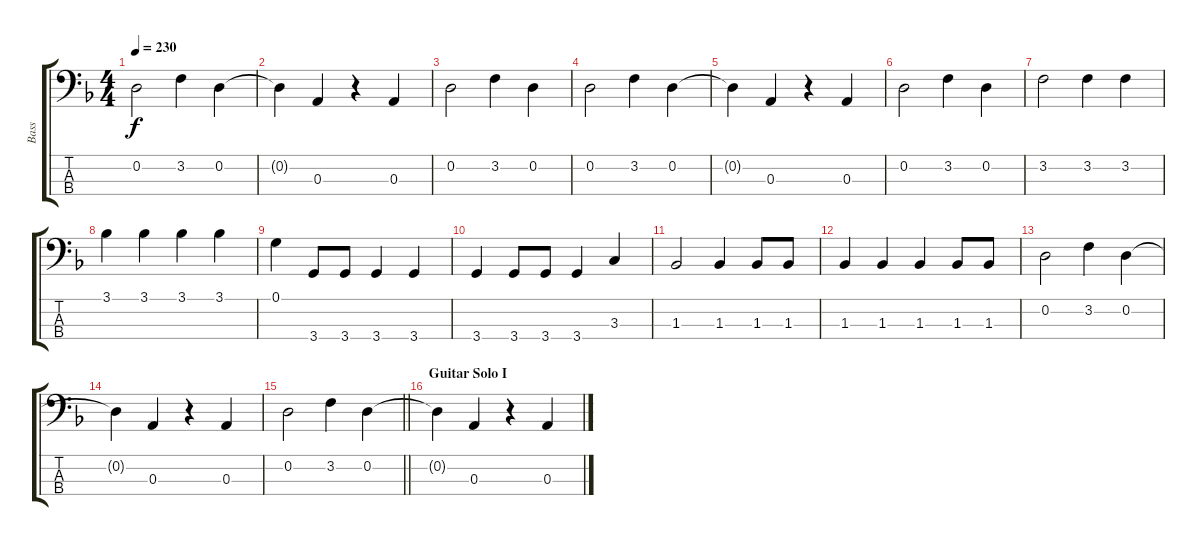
\track ("Bass" "Bass") {instrument electricbassfinger}
\staff {score tabs}
\tuning (G2 D2 A1 E1) {hide}
\ts (4 4)
\tempo 230
\clef f4
\ks dminor
0.2.2{dy f} 3.2.4 0.2.4 |
0.2{t}.4 0.3.4 r.4 0.3.4 |
0.2.2 3.2.4 0.2.4 |
0.2.2 3.2.4 0.2.4 |
0.2{t}.4 0.3.4 r.4 0.3.4 |
0.2.2 3.2.4 0.2.4 |
3.2.2 3.2.4 3.2.4 |
3.1.4 3.1.4 3.1.4 3.1.4 |
0.1.4 3.4.8 3.4.8 3.4.4 3.4.4 |
3.4.4 3.4.8 3.4.8 3.4.4 3.3.4 |
1.3.2 1.3.4 1.3.8 1.3.8 |
1.3.4 1.3.4 1.3.4 1.3.8 1.3.8 |
0.2.2 3.2.4 0.2.4 |
0.2{t}.4 0.3.4 r.4 0.3.4 |
\barLineRight lightlight
0.2.2 3.2.4 0.2.4 |
\section ("" "Guitar Solo I")
0.2{t}.4 0.3.4 r.4 0.3.4
